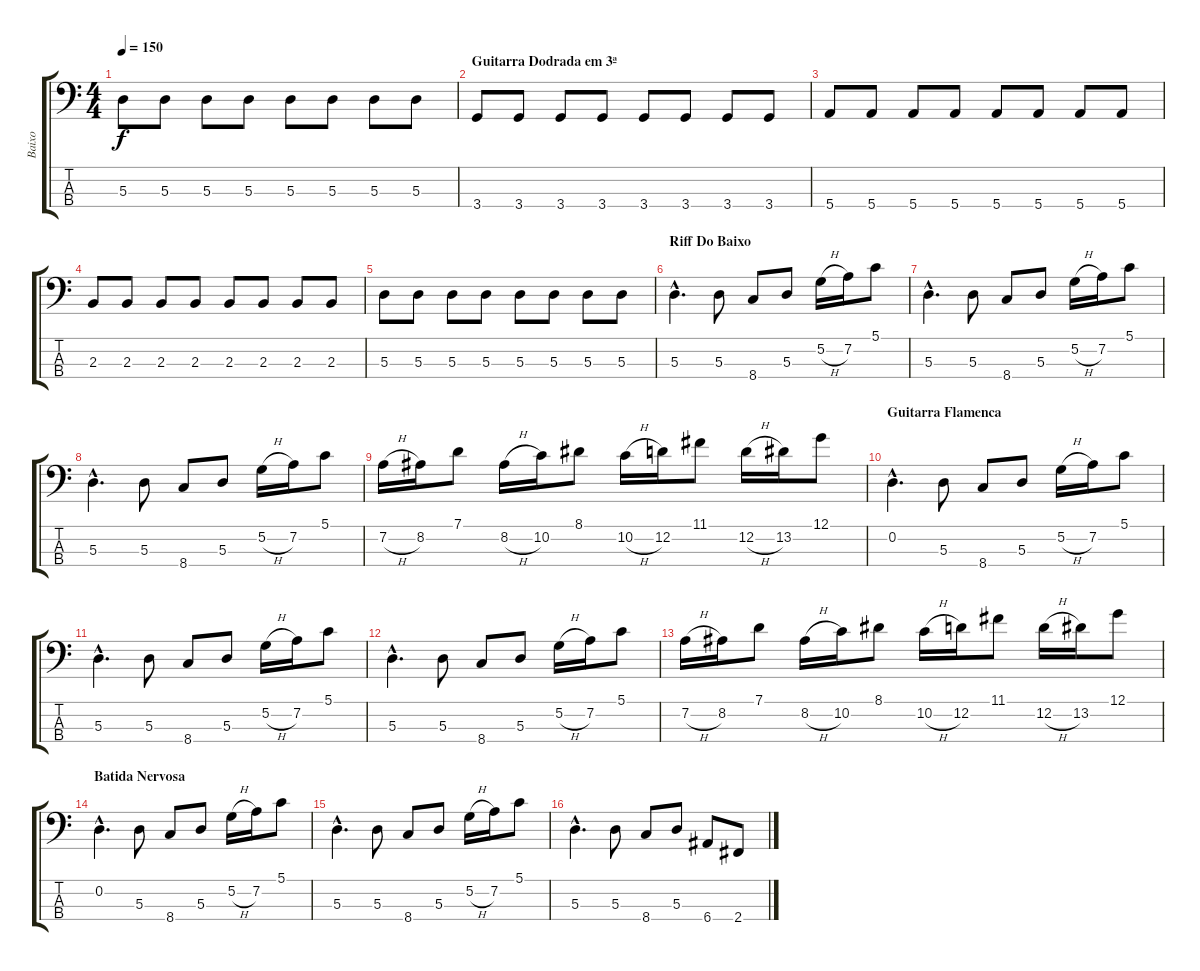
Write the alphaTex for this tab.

\track ("Baixo" "Baixo") {instrument electricbasspick}
\staff {score tabs}
\tuning (G2 D2 A1 E1) {hide}
\ts (4 4)
\tempo 150
\clef f4
\ks c
5.3.8{dy f} 5.3.8 5.3.8 5.3.8 5.3.8 5.3.8 5.3.8 5.3.8 |
\section ("" "Guitarra Dodrada em 3ª")
3.4.8 3.4.8 3.4.8 3.4.8 3.4.8 3.4.8 3.4.8 3.4.8 |
5.4.8 5.4.8 5.4.8 5.4.8 5.4.8 5.4.8 5.4.8 5.4.8 |
2.3.8 2.3.8 2.3.8 2.3.8 2.3.8 2.3.8 2.3.8 2.3.8 |
5.3.8 5.3.8 5.3.8 5.3.8 5.3.8 5.3.8 5.3.8 5.3.8 |
\section ("" "Riff Do Baixo")
5.3{hac}.4{d} 5.3.8 8.4.8 5.3.8 5.2{h}.16 7.2.16 5.1.8 |
5.3{hac}.4{d} 5.3.8 8.4.8 5.3.8 5.2{h}.16 7.2.16 5.1.8 |
5.3{hac}.4{d} 5.3.8 8.4.8 5.3.8 5.2{h}.16 7.2.16 5.1.8 |
7.2{h}.16 8.2.16 7.1.8 8.2{h}.16 10.2.16 8.1.8 10.2{h}.16 12.2.16 11.1.8 12.2{h}.16 13.2.16 12.1.8 |
\section ("" "Guitarra Flamenca")
0.2{hac}.4{d} 5.3.8 8.4.8 5.3.8 5.2{h}.16 7.2.16 5.1.8 |
5.3{hac}.4{d} 5.3.8 8.4.8 5.3.8 5.2{h}.16 7.2.16 5.1.8 |
5.3{hac}.4{d} 5.3.8 8.4.8 5.3.8 5.2{h}.16 7.2.16 5.1.8 |
7.2{h}.16 8.2.16 7.1.8 8.2{h}.16 10.2.16 8.1.8 10.2{h}.16 12.2.16 11.1.8 12.2{h}.16 13.2.16 12.1.8 |
\section ("" "Batida Nervosa")
0.2{hac}.4{d} 5.3.8 8.4.8 5.3.8 5.2{h}.16 7.2.16 5.1.8 |
5.3{hac}.4{d} 5.3.8 8.4.8 5.3.8 5.2{h}.16 7.2.16 5.1.8 |
5.3{hac}.4{d} 5.3.8 8.4.8 5.3.8 6.4.8 2.4.8
